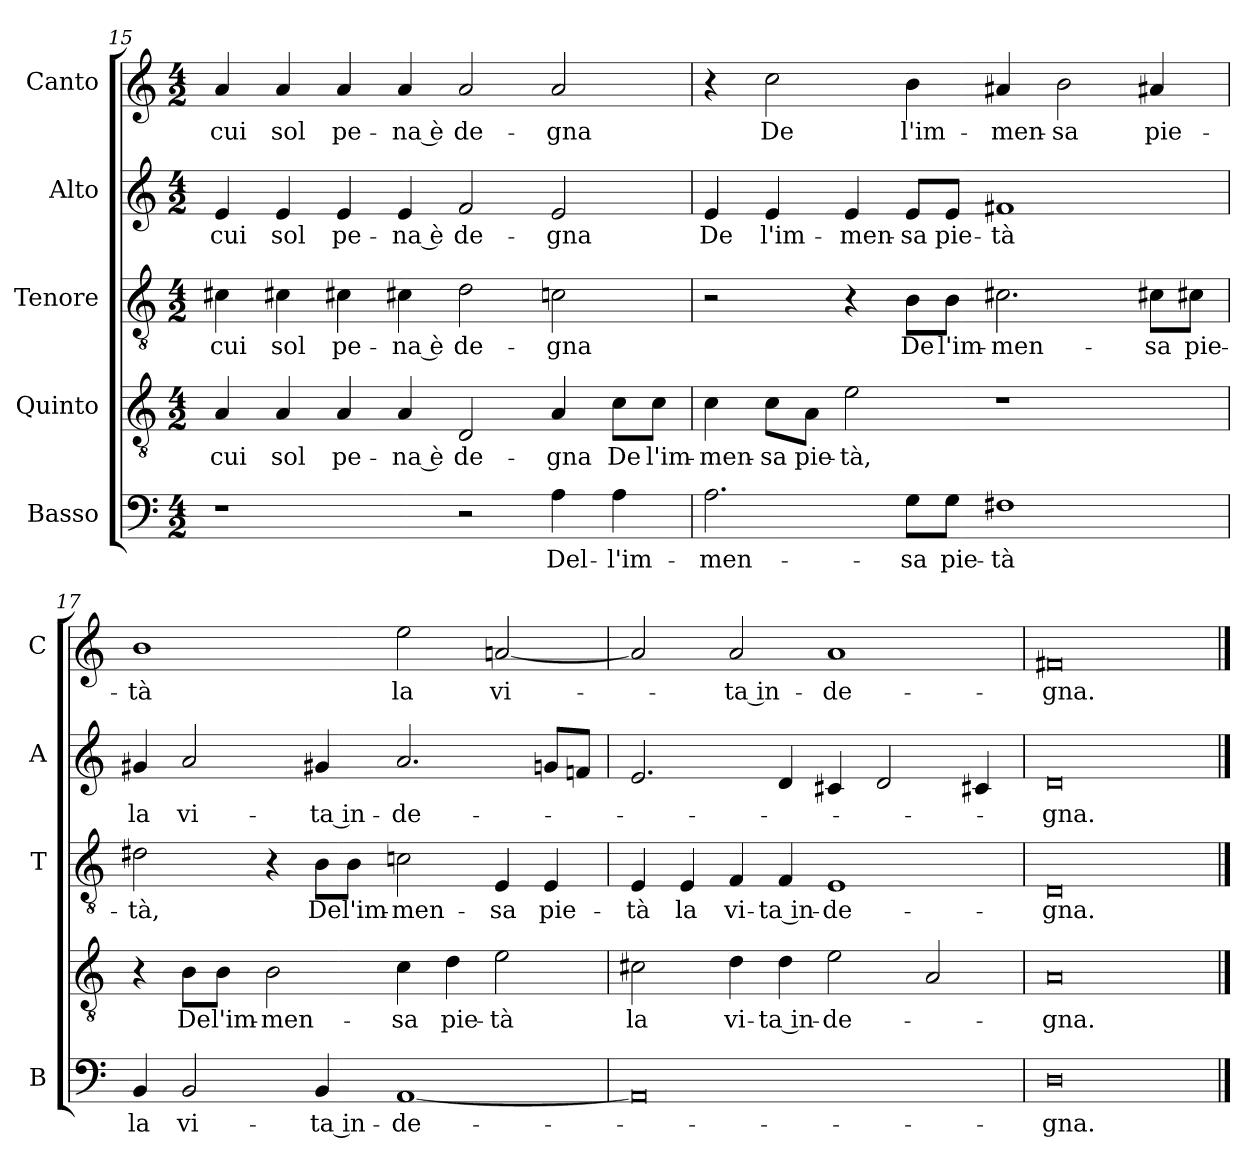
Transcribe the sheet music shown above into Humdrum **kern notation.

**kern	**text	**kern	**text	**kern	**text	**kern	**text	**kern	**text
*part5	*part5	*part4	*part4	*part3	*part3	*part2	*part2	*part1	*part1
*staff5	*staff5	*staff4	*staff4	*staff3	*staff3	*staff2	*staff2	*staff1	*staff1
*I"Basso	*	*I"Quinto	*	*I"Tenore	*	*I"Alto	*	*I"Canto	*
*I'B	*	*	*	*I'T	*	*I'A	*	*I'C	*
*clefF4	*	*clefGv2	*	*clefGv2	*	*clefG2	*	*clefG2	*
*k[]	*	*k[]	*	*k[]	*	*k[]	*	*k[]	*
*M4/2	*	*M4/2	*	*M4/2	*	*M4/2	*	*M4/2	*
=15	=15	=15	=15	=15	=15	=15	=15	=15	=15
1r	.	4A	cui	4c#X	cui	4e	cui	4a	cui
.	.	4A	sol	4c#X	sol	4e	sol	4a	sol
.	.	4A	pe-	4c#X	pe-	4e	pe-	4a	pe-
.	.	4A	-na è	4c#X	-na è	4e	-na è	4a	-na è
2r	.	2D	de-	2d	de-	2f	de-	2a	de-
4A	Del-	4A	-gna	2cn	-gna	2e	-gna	2a	-gna
4A	-l'im-	8cL	De	.	.	.	.	.	.
.	.	8cJ	l'im-	.	.	.	.	.	.
=16	=16	=16	=16	=16	=16	=16	=16	=16	=16
2.A	-men-	4c	-men-	2r	.	4e	De	4r	.
.	.	8cL	-sa	.	.	4e	l'im-	2cc	De
.	.	8AJ	pie-	.	.	.	.	.	.
.	.	2e	-tà,	4r	.	4e	-men-	.	.
8GL	-sa	.	.	8BL	De	8eL	-sa	4b	l'im-
8GJ	pie-	.	.	8BJ	l'im-	8eJ	pie-	.	.
1F#X	-tà	1r	.	2.c#X	-men-	1f#X	-tà	4a#X	-men-
.	.	.	.	.	.	.	.	2b	-sa
.	.	.	.	8c#XL	-sa	.	.	4a#X	pie-
.	.	.	.	8c#XJ	pie-	.	.	.	.
=17	=17	=17	=17	=17	=17	=17	=17	=17	=17
4BB	la	4r	.	2d#X	-tà,	4g#X	la	1b	-tà
2BB	vi-	8BL	De	.	.	2a	vi-	.	.
.	.	8BJ	l'im-	.	.	.	.	.	.
.	.	2B	-men-	4r	.	.	.	.	.
4BB	-ta in-	.	.	8BL	De	4g#X	-ta in-	.	.
.	.	.	.	8BJ	l'im-	.	.	.	.
[1AA	-de-	4c	-sa	2cn	-men-	2.a	-de-	2ee	la
.	.	4d	pie-	.	.	.	.	.	.
.	.	2e	-tà	4E	-sa	.	.	[2an	vi-
.	.	.	.	4E	pie-	8gnL	.	.	.
.	.	.	.	.	.	8fnJ	.	.	.
=18	=18	=18	=18	=18	=18	=18	=18	=18	=18
0AA]	.	2c#X	la	4E	-tà	2.e	.	2a]	.
.	.	.	.	4E	la	.	.	.	.
.	.	4d	vi-	4F	vi-	.	.	2a	-ta in-
.	.	4d	-ta in-	4F	-ta in-	4d	.	.	.
.	.	2e	-de-	1E	-de-	4c#X	.	1a	-de-
.	.	.	.	.	.	2d	.	.	.
.	.	2A	.	.	.	.	.	.	.
.	.	.	.	.	.	4c#X	.	.	.
=19	=19	=19	=19	=19	=19	=19	=19	=19	=19
0D	-gna.	0A	-gna.	0D	-gna.	0d	-gna.	0f#X	-gna.
==	==	==	==	==	==	==	==	==	==
*-	*-	*-	*-	*-	*-	*-	*-	*-	*-
